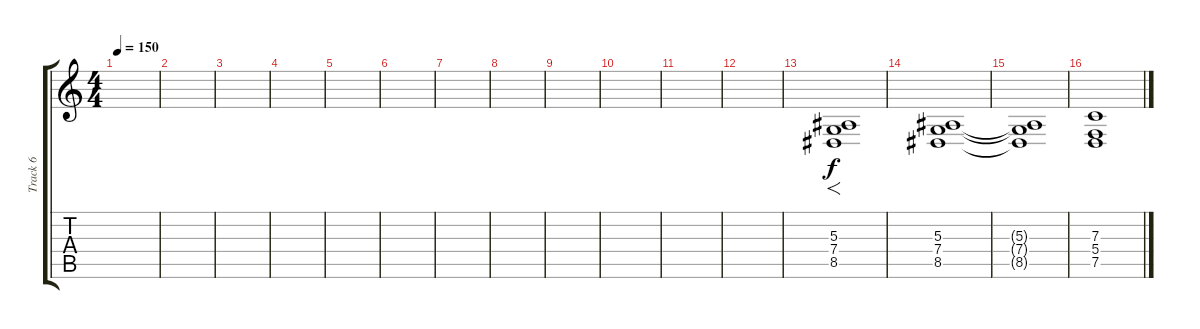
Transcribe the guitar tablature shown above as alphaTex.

\track ("Track 6" "Track 6") {instrument stringensemble1}
\staff {score tabs}
\tuning (D4 A3 F3 C3 G2 C2) {hide}
\ts (4 4)
\tempo 150
\clef g2
\ks c
|
|
|
|
|
|
|
|
|
|
|
|
(5.3 7.4 8.5).1{f dy f} |
(5.3 7.4 8.5).1 |
(5.3{t} 7.4{t} 8.5{t}).1 |
(7.3 5.4 7.5).1
